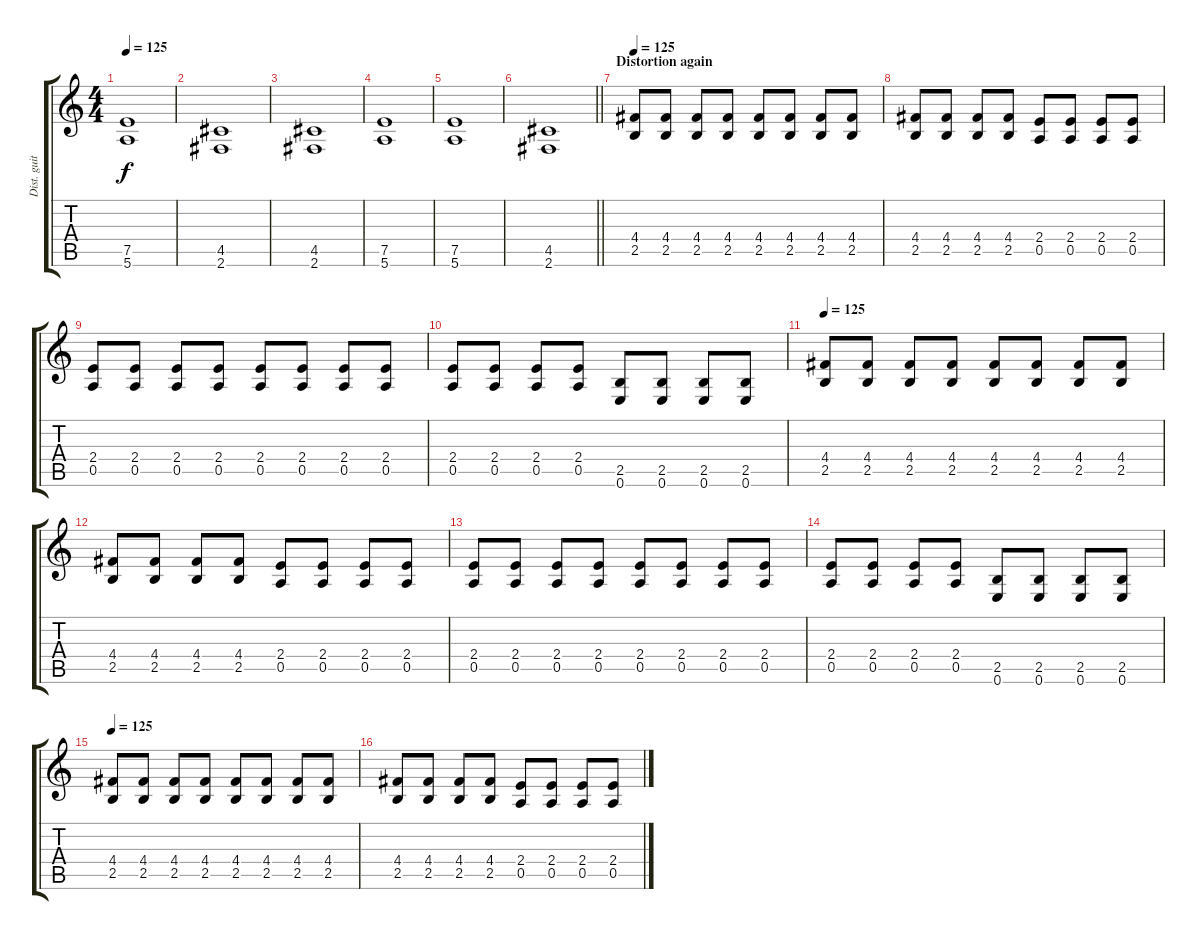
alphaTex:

\track ("Dist. guitar 1" "Dist. guit") {instrument overdrivenguitar}
\staff {score tabs}
\tuning (E4 B3 G3 D3 A2 E2) {hide}
\ts (4 4)
\tempo 125
\clef g2
\ks c
(7.5 5.6).1{dy f} |
(4.5 2.6).1 |
(4.5 2.6).1 |
(7.5 5.6).1 |
(7.5 5.6).1 |
\barLineRight lightlight
(4.5 2.6).1 |
\section ("" "Distortion again")
\tempo 125
(4.4 2.5).8 (4.4 2.5).8 (4.4 2.5).8 (4.4 2.5).8 (4.4 2.5).8 (4.4 2.5).8 (4.4 2.5).8 (4.4 2.5).8 |
(4.4 2.5).8 (4.4 2.5).8 (4.4 2.5).8 (4.4 2.5).8 (2.4 0.5).8 (2.4 0.5).8 (2.4 0.5).8 (2.4 0.5).8 |
(2.4 0.5).8 (2.4 0.5).8 (2.4 0.5).8 (2.4 0.5).8 (2.4 0.5).8 (2.4 0.5).8 (2.4 0.5).8 (2.4 0.5).8 |
(2.4 0.5).8 (2.4 0.5).8 (2.4 0.5).8 (2.4 0.5).8 (2.5 0.6).8 (2.5 0.6).8 (2.5 0.6).8 (2.5 0.6).8 |
\tempo 125
(4.4 2.5).8 (4.4 2.5).8 (4.4 2.5).8 (4.4 2.5).8 (4.4 2.5).8 (4.4 2.5).8 (4.4 2.5).8 (4.4 2.5).8 |
(4.4 2.5).8 (4.4 2.5).8 (4.4 2.5).8 (4.4 2.5).8 (2.4 0.5).8 (2.4 0.5).8 (2.4 0.5).8 (2.4 0.5).8 |
(2.4 0.5).8 (2.4 0.5).8 (2.4 0.5).8 (2.4 0.5).8 (2.4 0.5).8 (2.4 0.5).8 (2.4 0.5).8 (2.4 0.5).8 |
(2.4 0.5).8 (2.4 0.5).8 (2.4 0.5).8 (2.4 0.5).8 (2.5 0.6).8 (2.5 0.6).8 (2.5 0.6).8 (2.5 0.6).8 |
\tempo 125
(4.4 2.5).8 (4.4 2.5).8 (4.4 2.5).8 (4.4 2.5).8 (4.4 2.5).8 (4.4 2.5).8 (4.4 2.5).8 (4.4 2.5).8 |
(4.4 2.5).8 (4.4 2.5).8 (4.4 2.5).8 (4.4 2.5).8 (2.4 0.5).8 (2.4 0.5).8 (2.4 0.5).8 (2.4 0.5).8
